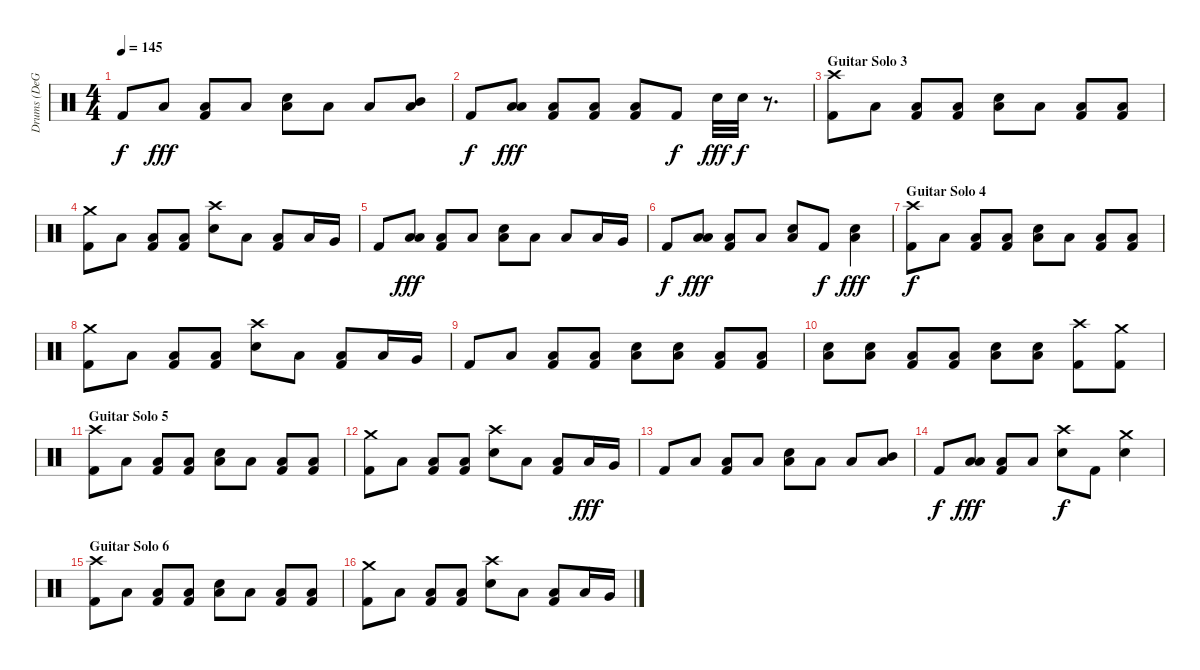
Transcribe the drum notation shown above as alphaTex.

\track ("Drums (DeGrasso)" "Drums (DeG") {instrument percussion}
\staff {score}
\articulation defaults
\ts (4 4)
\tempo 145
\clef neutral
\ks c "Kick (hit) 2".8{dy f} "Low Floor Tom (hit)".8{dy fff}
("Low Floor Tom (hit)" "Kick (hit) 2").8 "Low Floor Tom (hit)".8 ("Low Floor Tom (hit)" "Snare (hit) 2").8 "Low Floor Tom (hit)".8 "Low Floor Tom (hit)".8 ("Low Floor Tom (hit)" "Mid Tom (hit)").8 |
"Kick (hit) 2".8{dy f} ("Low Floor Tom (hit)" "Low Tom (hit)").8{dy fff} ("Low Floor Tom (hit)" "Kick (hit) 2").8 ("Low Floor Tom (hit)" "Kick (hit) 2").8 ("Low Floor Tom (hit)" "Kick (hit) 2").8 "Kick (hit) 2".8{dy f} "Snare (hit) 2".32{dy fff} "Snare (hit) 2".32{dy f} r.8{d} |
\section ("" "Guitar Solo 3")
("Crash high (hit)" "Kick (hit) 2").8 "Low Floor Tom (hit)".8 ("Low Floor Tom (hit)" "Kick (hit) 2").8 ("Low Floor Tom (hit)" "Kick (hit) 2").8 ("Low Floor Tom (hit)" "Snare (hit) 2").8 "Low Floor Tom (hit)".8 ("Low Floor Tom (hit)" "Kick (hit) 2").8 ("Low Floor Tom (hit)" "Kick (hit) 2").8 |
("Crash medium (hit)" "Kick (hit) 2").8 "Low Floor Tom (hit)".8 ("Low Floor Tom (hit)" "Kick (hit) 2").8 ("Low Floor Tom (hit)" "Kick (hit) 2").8 ("Crash high (hit)" "Snare (hit) 2").8 "Low Floor Tom (hit)".8 ("Low Floor Tom (hit)" "Kick (hit) 2").8 "Low Tom (hit)".16 "Very Low Tom (hit)".16 |
"Kick (hit) 2".8 ("Low Floor Tom (hit)" "Low Tom (hit)").8{dy fff} ("Low Floor Tom (hit)" "Kick (hit) 2").8 "Low Floor Tom (hit)".8 ("Low Floor Tom (hit)" "Snare (hit) 2").8 "Low Floor Tom (hit)".8 "Low Floor Tom (hit)".8 "Low Tom (hit)".16 "Very Low Tom (hit)".16 |
"Kick (hit) 2".8{dy f} ("Low Tom (hit)" "Low Floor Tom (hit)").8{dy fff} ("Low Floor Tom (hit)" "Kick (hit) 2").8 "Low Floor Tom (hit)".8 ("Low Floor Tom (hit)" "Snare (hit) 2").8 "Kick (hit) 2".8{dy f} ("Low Floor Tom (hit)" "Snare (hit) 2").4{dy fff} |
\section ("" "Guitar Solo 4")
("Crash high (hit)" "Kick (hit) 2").8{dy f} "Low Floor Tom (hit)".8 ("Low Floor Tom (hit)" "Kick (hit) 2").8 ("Low Floor Tom (hit)" "Kick (hit) 2").8 ("Low Floor Tom (hit)" "Snare (hit) 2").8 "Low Floor Tom (hit)".8 ("Low Floor Tom (hit)" "Kick (hit) 2").8 ("Low Floor Tom (hit)" "Kick (hit) 2").8 |
("Crash medium (hit)" "Kick (hit) 2").8 "Low Floor Tom (hit)".8 ("Low Floor Tom (hit)" "Kick (hit) 2").8 ("Low Floor Tom (hit)" "Kick (hit) 2").8 ("Crash high (hit)" "Snare (hit) 2").8 "Low Floor Tom (hit)".8 ("Low Floor Tom (hit)" "Kick (hit) 2").8 "Low Tom (hit)".16 "Very Low Tom (hit)".16 |
"Kick (hit) 2".8 "Low Floor Tom (hit)".8 ("Low Floor Tom (hit)" "Kick (hit) 2").8 ("Low Floor Tom (hit)" "Kick (hit) 2").8 ("Low Floor Tom (hit)" "Snare (hit) 2").8 ("Low Floor Tom (hit)" "Snare (hit) 2").8 ("Low Floor Tom (hit)" "Kick (hit) 2").8 ("Low Floor Tom (hit)" "Kick (hit) 2").8 |
("Low Floor Tom (hit)" "Snare (hit) 2").8 ("Low Floor Tom (hit)" "Snare (hit) 2").8 ("Low Floor Tom (hit)" "Kick (hit) 2").8 ("Low Floor Tom (hit)" "Kick (hit) 2").8 ("Low Floor Tom (hit)" "Snare (hit) 2").8 ("Low Floor Tom (hit)" "Snare (hit) 2").8 ("Crash high (hit)" "Kick (hit) 2").8 ("Crash medium (hit)" "Kick (hit) 2").8 |
\section ("" "Guitar Solo 5")
("Crash high (hit)" "Kick (hit) 2").8 "Low Floor Tom (hit)".8 ("Low Floor Tom (hit)" "Kick (hit) 2").8 ("Low Floor Tom (hit)" "Kick (hit) 2").8 ("Low Floor Tom (hit)" "Snare (hit) 2").8 "Low Floor Tom (hit)".8 ("Low Floor Tom (hit)" "Kick (hit) 2").8 ("Low Floor Tom (hit)" "Kick (hit) 2").8 |
("Crash medium (hit)" "Kick (hit) 2").8 "Low Floor Tom (hit)".8 ("Low Floor Tom (hit)" "Kick (hit) 2").8 ("Low Floor Tom (hit)" "Kick (hit) 2").8 ("Crash high (hit)" "Snare (hit) 2").8 "Low Floor Tom (hit)".8 ("Low Floor Tom (hit)" "Kick (hit) 2").8 "Low Tom (hit)".16{dy fff} "Very Low Tom (hit)".16 |
"Kick (hit) 2".8 "Low Floor Tom (hit)".8 ("Low Floor Tom (hit)" "Kick (hit) 2").8 "Low Floor Tom (hit)".8 ("Low Floor Tom (hit)" "Snare (hit) 2").8 "Low Floor Tom (hit)".8 "Low Floor Tom (hit)".8 ("Low Floor Tom (hit)" "Mid Tom (hit)").8 |
"Kick (hit) 2".8{dy f} ("Low Floor Tom (hit)" "Low Tom (hit)").8{dy fff} ("Low Floor Tom (hit)" "Kick (hit) 2").8 "Low Floor Tom (hit)".8 ("Crash high (hit)" "Snare (hit) 2").8{dy f} "Kick (hit) 2".8 ("Crash medium (hit)" "Snare (hit) 2").4 |
\section ("" "Guitar Solo 6")
("Crash high (hit)" "Kick (hit) 2").8 "Low Floor Tom (hit)".8 ("Low Floor Tom (hit)" "Kick (hit) 2").8 ("Low Floor Tom (hit)" "Kick (hit) 2").8 ("Low Floor Tom (hit)" "Snare (hit) 2").8 "Low Floor Tom (hit)".8 ("Low Floor Tom (hit)" "Kick (hit) 2").8 ("Low Floor Tom (hit)" "Kick (hit) 2").8 |
("Crash medium (hit)" "Kick (hit) 2").8 "Low Floor Tom (hit)".8 ("Low Floor Tom (hit)" "Kick (hit) 2").8 ("Low Floor Tom (hit)" "Kick (hit) 2").8 ("Crash high (hit)" "Snare (hit) 2").8 "Low Floor Tom (hit)".8 ("Low Floor Tom (hit)" "Kick (hit) 2").8 "Low Tom (hit)".16 "Very Low Tom (hit)".16
